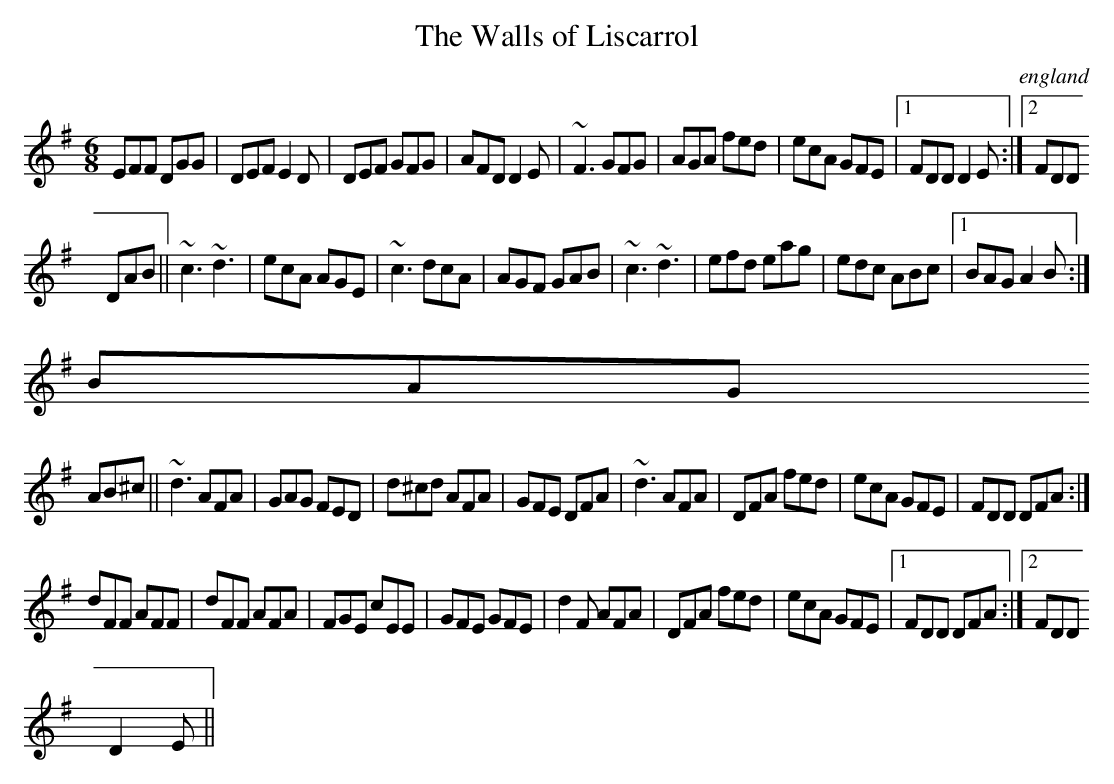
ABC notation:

X:1
T:Walls of Liscarrol, The
O:england
M:6/8
K:Dmix
EFF DGG|DEF E2D|DEF GFG|AFD D2E|~F3 GFG|AGA fed|ecA GFE|1 FDD D2E:|2 FDD
DAB||~c3 ~d3|ecA AGE|~c3 dcA|AGF GAB|~c3 ~d3|efd eag|edc ABc|1 BAG A2B:|
2 BAG
AB^c||~d3 AFA|GAG FED|d^cd AFA|GFE DFA|~d3 AFA|DFA fed|ecA GFE|FDD DFA:|
dFF AFF|dFF AFA|FGE cEE|GFE GFE|d2F AFA|DFA fed|ecA GFE|1 FDD DFA:|2 FDD
D2E||
